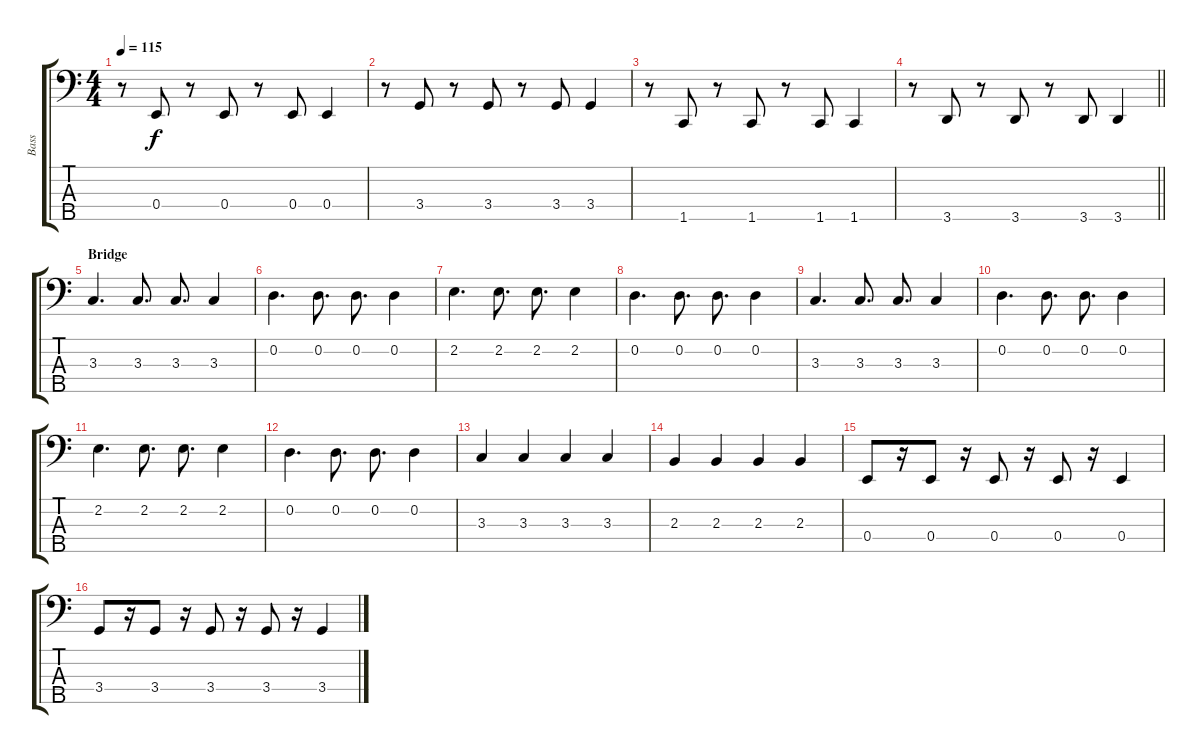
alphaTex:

\track ("Bass" "Bass") {instrument electricbassfinger}
\staff {score tabs}
\tuning (G2 D2 A1 E1 B0) {hide}
\ts (4 4)
\tempo 115
\clef f4
\ks c
r.8{dy f} 0.4.8 r.8 0.4.8 r.8 0.4.8 0.4.4 |
r.8 3.4.8 r.8 3.4.8 r.8 3.4.8 3.4.4 |
r.8 1.5.8 r.8 1.5.8 r.8 1.5.8 1.5.4 |
\barLineRight lightlight
r.8 3.5.8 r.8 3.5.8 r.8 3.5.8 3.5.4 |
\section ("" "Bridge")
3.3.4{d volume 10} 3.3.8{d} 3.3.8{d} 3.3.4 |
0.2.4{d} 0.2.8{d} 0.2.8{d} 0.2.4 |
2.2.4{d} 2.2.8{d} 2.2.8{d} 2.2.4 |
0.2.4{d} 0.2.8{d} 0.2.8{d} 0.2.4 |
3.3.4{d} 3.3.8{d} 3.3.8{d} 3.3.4 |
0.2.4{d} 0.2.8{d} 0.2.8{d} 0.2.4 |
2.2.4{d} 2.2.8{d} 2.2.8{d} 2.2.4 |
0.2.4{d} 0.2.8{d} 0.2.8{d} 0.2.4 |
3.3.4 3.3.4 3.3.4 3.3.4 |
2.3.4 2.3.4 2.3.4 2.3.4 |
0.4.8 r.16 0.4.8 r.16 0.4.8 r.16 0.4.8 r.16 0.4.4 |
3.4.8 r.16 3.4.8 r.16 3.4.8 r.16 3.4.8 r.16 3.4.4
